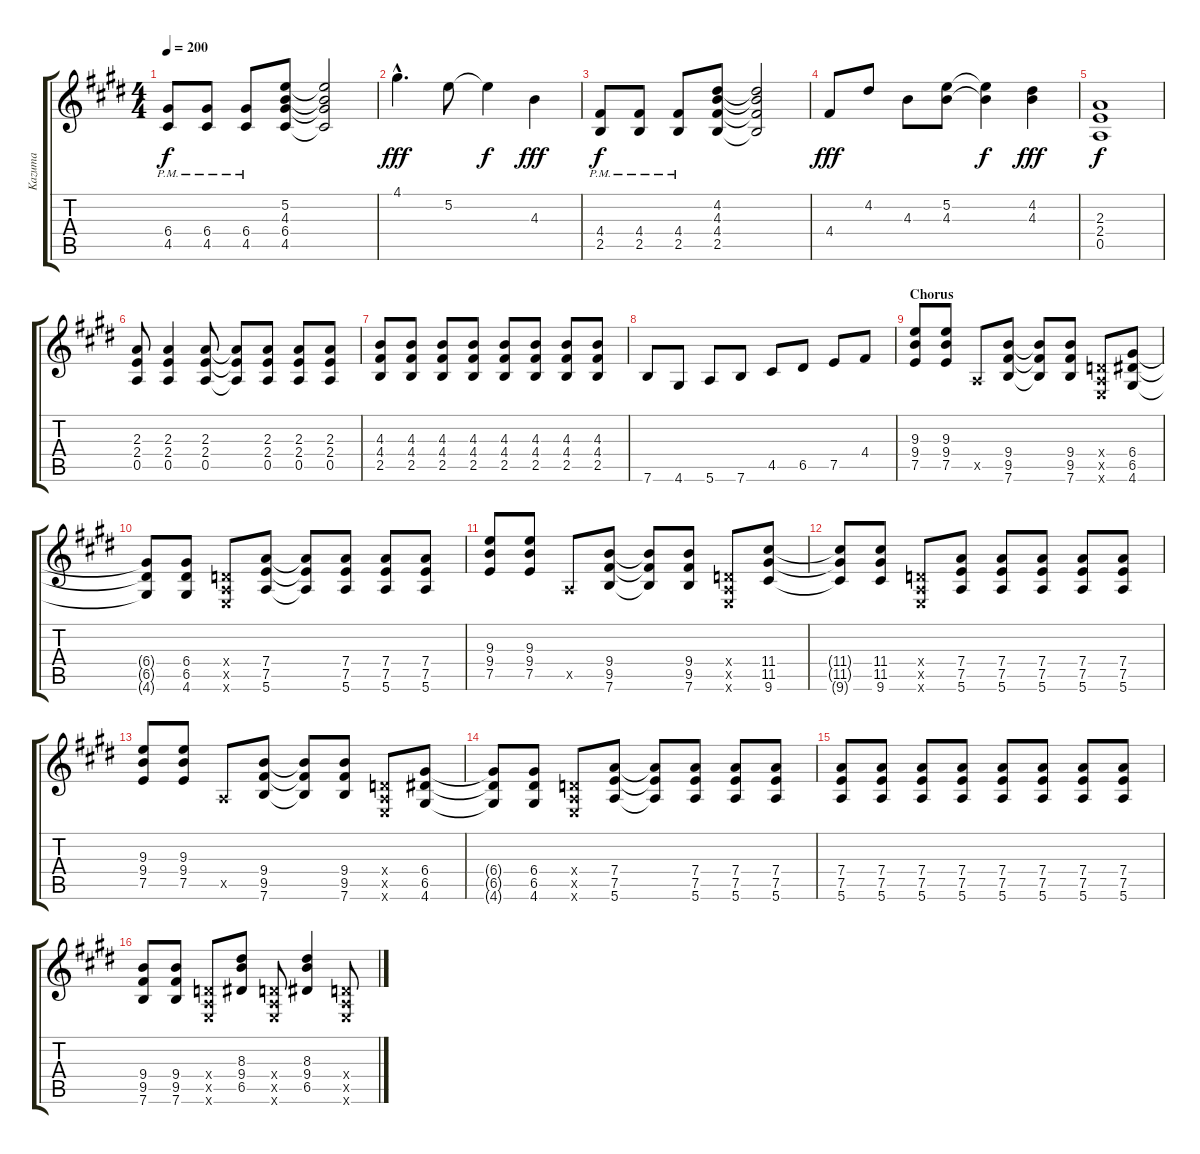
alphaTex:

\track ("Kazuma" "Kazuma") {instrument distortionguitar}
\staff {score tabs}
\tuning (E4 B3 G3 D3 A2 E2) {hide}
\ts (4 4)
\tempo 200
\clef g2
\ks e
(6.4{pm} 4.5{pm}).8{dy f} (6.4{pm} 4.5{pm}).8 (6.4{pm} 4.5{pm}).8 (5.2 4.3 6.4 4.5).8 (5.2{t} 4.3{t} 6.4{t} 4.5{t}).2 |
4.1{hac}.4{d dy fff} 5.2.8 5.2{t}.4{dy f} 4.3.4{dy fff} |
(4.4{pm} 2.5{pm}).8{dy f} (4.4{pm} 2.5{pm}).8 (4.4{pm} 2.5{pm}).8 (4.2 4.3 4.4 2.5).8 (4.2{t} 4.3{t} 4.4{t} 2.5{t}).2 |
4.4.8{dy fff} 4.2.8 4.3.8 (5.2 4.3).8 (5.2{t} 4.3{t}).4{dy f} (4.2 4.3).4{dy fff} |
(2.3 2.4 0.5).1{dy f} |
(2.3 2.4 0.5).8 (2.3 2.4 0.5).4 (2.3 2.4 0.5).8 (2.3{t} 2.4{t} 0.5{t}).8 (2.3 2.4 0.5).8 (2.3 2.4 0.5).8 (2.3 2.4 0.5).8 |
(4.3 4.4 2.5).8 (4.3 4.4 2.5).8 (4.3 4.4 2.5).8 (4.3 4.4 2.5).8 (4.3 4.4 2.5).8 (4.3 4.4 2.5).8 (4.3 4.4 2.5).8 (4.3 4.4 2.5).8 |
7.6.8 4.6.8 5.6.8 7.6.8 4.5.8 6.5.8 7.5.8 4.4.8 |
\section ("" "Chorus")
(9.3 9.4 7.5).8 (9.3 9.4 7.5).8 0.5{x}.8 (9.4 9.5 7.6).8 (9.4{t} 9.5{t} 7.6{t}).8 (9.4 9.5 7.6).8 (0.4{x} 0.5{x} 0.6{x}).8 (6.4 6.5 4.6).8 |
(6.4{t} 6.5{t} 4.6{t}).8 (6.4 6.5 4.6).8 (0.4{x} 0.5{x} 0.6{x}).8 (7.4 7.5 5.6).8 (7.4{t} 7.5{t} 5.6{t}).8 (7.4 7.5 5.6).8 (7.4 7.5 5.6).8 (7.4 7.5 5.6).8 |
(9.3 9.4 7.5).8 (9.3 9.4 7.5).8 0.5{x}.8 (9.4 9.5 7.6).8 (9.4{t} 9.5{t} 7.6{t}).8 (9.4 9.5 7.6).8 (0.4{x} 0.5{x} 0.6{x}).8 (11.4 11.5 9.6).8 |
(11.4{t} 11.5{t} 9.6{t}).8 (11.4 11.5 9.6).8 (0.4{x} 0.5{x} 0.6{x}).8 (7.4 7.5 5.6).8 (7.4 7.5 5.6).8 (7.4 7.5 5.6).8 (7.4 7.5 5.6).8 (7.4 7.5 5.6).8 |
(9.3 9.4 7.5).8 (9.3 9.4 7.5).8 0.5{x}.8 (9.4 9.5 7.6).8 (9.4{t} 9.5{t} 7.6{t}).8 (9.4 9.5 7.6).8 (0.4{x} 0.5{x} 0.6{x}).8 (6.4 6.5 4.6).8 |
(6.4{t} 6.5{t} 4.6{t}).8 (6.4 6.5 4.6).8 (0.4{x} 0.5{x} 0.6{x}).8 (7.4 7.5 5.6).8 (7.4{t} 7.5{t} 5.6{t}).8 (7.4 7.5 5.6).8 (7.4 7.5 5.6).8 (7.4 7.5 5.6).8 |
(7.4 7.5 5.6).8 (7.4 7.5 5.6).8 (7.4 7.5 5.6).8 (7.4 7.5 5.6).8 (7.4 7.5 5.6).8 (7.4 7.5 5.6).8 (7.4 7.5 5.6).8 (7.4 7.5 5.6).8 |
(9.4 9.5 7.6).8 (9.4 9.5 7.6).8 (0.4{x} 0.5{x} 0.6{x}).8 (8.3 9.4 6.5).8 (0.4{x} 0.5{x} 0.6{x}).8 (8.3 9.4 6.5).4 (0.4{x} 0.5{x} 0.6{x}).8
